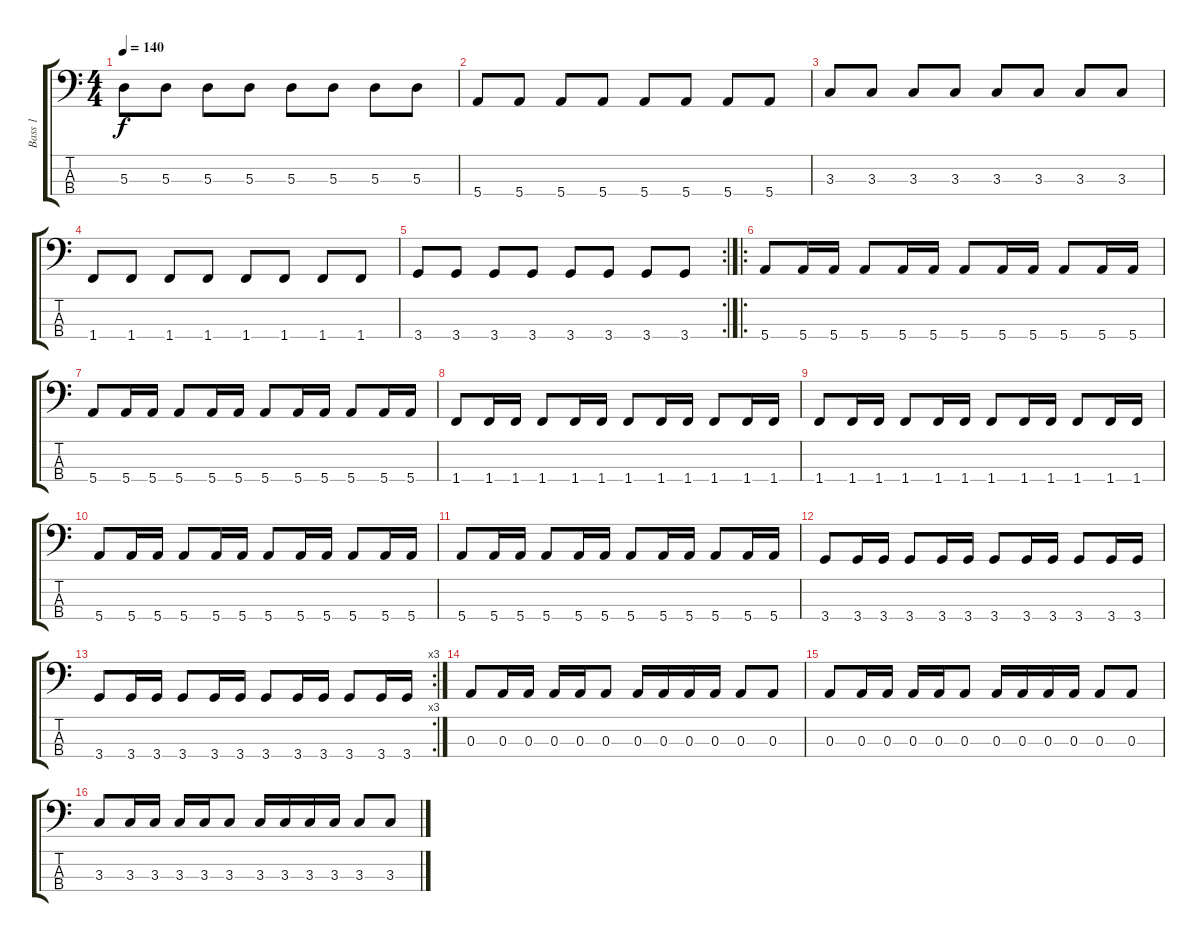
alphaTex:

\track ("Bass 1" "Bass 1") {instrument electricbassfinger}
\staff {score tabs}
\tuning (G2 D2 A1 E1) {hide}
\ts (4 4)
\tempo 140
\clef f4
\ks c
5.3.8{dy f} 5.3.8 5.3.8 5.3.8 5.3.8 5.3.8 5.3.8 5.3.8 |
5.4.8 5.4.8 5.4.8 5.4.8 5.4.8 5.4.8 5.4.8 5.4.8 |
3.3.8 3.3.8 3.3.8 3.3.8 3.3.8 3.3.8 3.3.8 3.3.8 |
1.4.8 1.4.8 1.4.8 1.4.8 1.4.8 1.4.8 1.4.8 1.4.8 |
\rc 2
3.4.8 3.4.8 3.4.8 3.4.8 3.4.8 3.4.8 3.4.8 3.4.8 |
\ro
5.4.8 5.4.16 5.4.16 5.4.8 5.4.16 5.4.16 5.4.8 5.4.16 5.4.16 5.4.8 5.4.16 5.4.16 |
5.4.8 5.4.16 5.4.16 5.4.8 5.4.16 5.4.16 5.4.8 5.4.16 5.4.16 5.4.8 5.4.16 5.4.16 |
1.4.8 1.4.16 1.4.16 1.4.8 1.4.16 1.4.16 1.4.8 1.4.16 1.4.16 1.4.8 1.4.16 1.4.16 |
1.4.8 1.4.16 1.4.16 1.4.8 1.4.16 1.4.16 1.4.8 1.4.16 1.4.16 1.4.8 1.4.16 1.4.16 |
5.4.8 5.4.16 5.4.16 5.4.8 5.4.16 5.4.16 5.4.8 5.4.16 5.4.16 5.4.8 5.4.16 5.4.16 |
5.4.8 5.4.16 5.4.16 5.4.8 5.4.16 5.4.16 5.4.8 5.4.16 5.4.16 5.4.8 5.4.16 5.4.16 |
3.4.8 3.4.16 3.4.16 3.4.8 3.4.16 3.4.16 3.4.8 3.4.16 3.4.16 3.4.8 3.4.16 3.4.16 |
\rc 3
3.4.8 3.4.16 3.4.16 3.4.8 3.4.16 3.4.16 3.4.8 3.4.16 3.4.16 3.4.8 3.4.16 3.4.16 |
0.3.8 0.3.16 0.3.16 0.3.16 0.3.16 0.3.8 0.3.16 0.3.16 0.3.16 0.3.16 0.3.8 0.3.8 |
0.3.8 0.3.16 0.3.16 0.3.16 0.3.16 0.3.8 0.3.16 0.3.16 0.3.16 0.3.16 0.3.8 0.3.8 |
3.3.8 3.3.16 3.3.16 3.3.16 3.3.16 3.3.8 3.3.16 3.3.16 3.3.16 3.3.16 3.3.8 3.3.8
